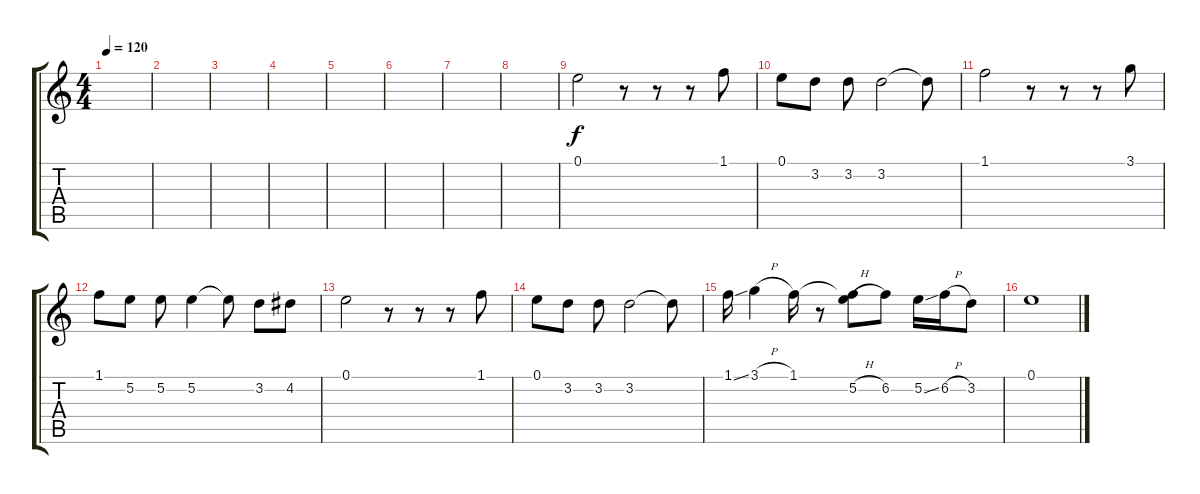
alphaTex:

\track "" {instrument electricguitarclean}
\staff {score tabs}
\tuning (E4 B3 G3 D3 A2 E2) {hide}
\ts (4 4)
\tempo 120
\clef g2
\ks c
|
|
|
|
|
|
|
|
\section ("" "")
0.1.2{txt ""} r.8 r.8 r.8 1.1.8 |
0.1.8 3.2.8 3.2.8 3.2.2 3.2{t}.8 |
1.1.2 r.8 r.8 r.8 3.1.8 |
1.1.8 5.2.8 5.2.8 5.2.4 5.2{t}.8 3.2.8 4.2.8 |
0.1.2 r.8 r.8 r.8 1.1.8 |
0.1.8 3.2.8 3.2.8 3.2.2 3.2{t}.8 |
1.1{ss}.16 3.1{h}.4 1.1.16 r.8 (1.1{t} 5.2{h}).8 6.2.8 5.2{ss}.16 6.2{h}.16 3.2.8 |
\section ("" "")
0.1.1{txt ""}
